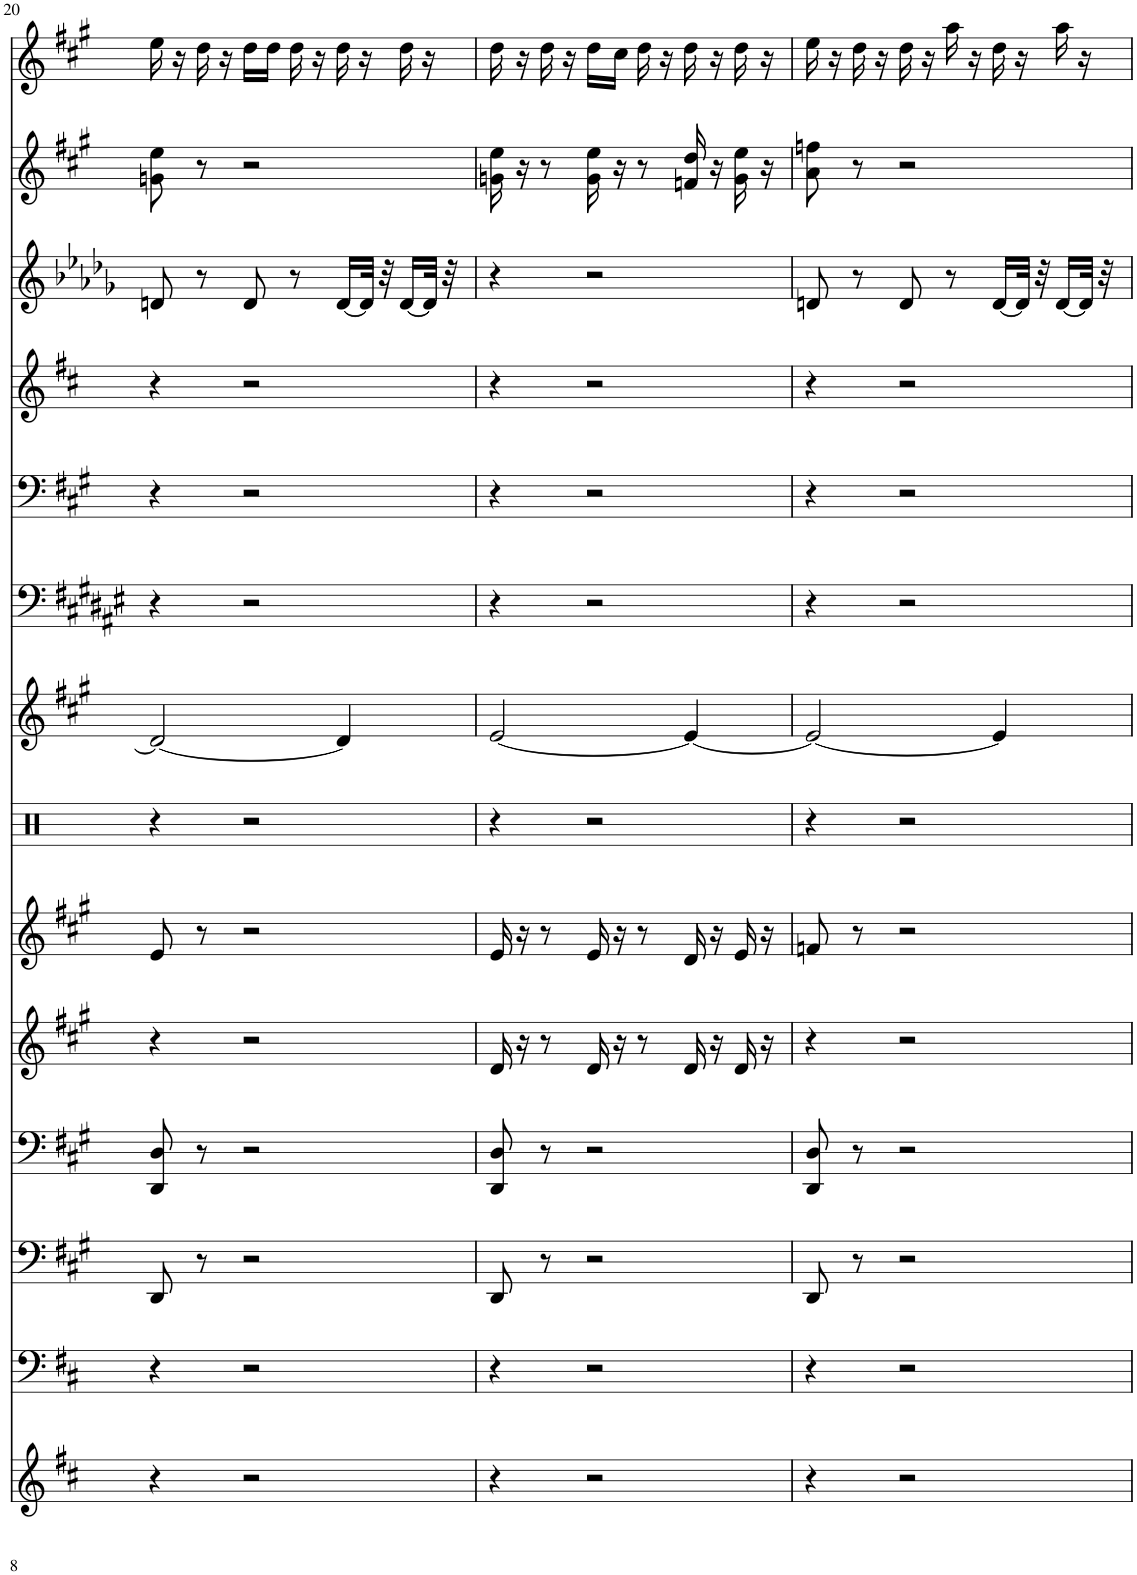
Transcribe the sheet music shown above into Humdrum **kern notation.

**kern	**kern	**kern	**kern	**kern	**kern	**kern	**kern	**kern	**kern	**kern	**kern	**kern	**kern
*part14	*part13	*part12	*part11	*part10	*part9	*part8	*part7	*part6	*part5	*part4	*part3	*part2	*part1
*staff14	*staff13	*staff12	*staff11	*staff10	*staff9	*staff8	*staff7	*staff6	*staff5	*staff4	*staff3	*staff2	*staff1
*I"Brass	*I"Timpani	*I"D.Basses	*I"Cellos	*I"Violas	*I"Violins	*I"Cymbals	*I"Male-voice Choir	*I"Tuba	*I"Trombones	*I"Trumpet I	*I"French Horns	*I"2 Violins	*I"Trumpet II
*I'Brs	*I'Timp	*	*	*	*	*	*I'Ch	*I'Tba	*I'Trb	*I'Tpt	*I'Hn	*	*I'Tpt
!!LO:PB:g=z
*clefG2	*clefF4	*clefF4	*clefF4	*clefG2	*clefG2	*clefX	*clefG2	*clefF4	*clefF4	*clefG2	*clefG2	*clefG2	*clefG2
*	*	*Trd7c12	*	*	*	*	*	*	*	*Trd1c2	*Trd4c7	*	*Trd1c2
*k[f#c#]	*k[f#c#]	*k[f#c#g#]	*k[f#c#g#]	*k[f#c#g#]	*k[f#c#g#]	*k[]	*k[f#c#g#]	*k[f#c#g#d#a#e#]	*k[f#c#g#]	*k[f#c#]	*k[b-e-a-d-g-]	*k[f#c#g#]	*k[f#c#g#]
*M6/8	*M6/8	*M6/8	*M6/8	*M6/8	*M6/8	*M6/8	*M6/8	*M6/8	*M6/8	*M6/8	*M6/8	*M6/8	*M6/8
=20	=20	=20	=20	=20	=20	=20	=20	=20	=20	=20	=20	=20	=20
4r	4r	8DD/	8DD/ 8D/	4r	8e/	4r	2d/_	4r	4r	4r	8dn/	8gn\ 8ee\	16ee\
.	.	.	.	.	.	.	.	.	.	.	.	.	16r
.	.	8r	8r	.	8r	.	.	.	.	.	8r	8r	16dd\
.	.	.	.	.	.	.	.	.	.	.	.	.	16r
2r	2r	2r	2r	2r	2r	2r	.	2r	2r	2r	8d/	2r	16dd\LL
.	.	.	.	.	.	.	.	.	.	.	.	.	16dd\JJ
.	.	.	.	.	.	.	.	.	.	.	8r	.	16dd\
.	.	.	.	.	.	.	.	.	.	.	.	.	16r
.	.	.	.	.	.	.	4d/]	.	.	.	[16d/LL	.	16dd\
.	.	.	.	.	.	.	.	.	.	.	32d/JJk]	.	16r
.	.	.	.	.	.	.	.	.	.	.	32r	.	.
.	.	.	.	.	.	.	.	.	.	.	[16d/LL	.	16dd\
.	.	.	.	.	.	.	.	.	.	.	32d/JJk]	.	16r
.	.	.	.	.	.	.	.	.	.	.	32r	.	.
=21	=21	=21	=21	=21	=21	=21	=21	=21	=21	=21	=21	=21	=21
4r	4r	8DD/	8DD/ 8D/	16d/	16e/	4r	[2e/	4r	4r	4r	4r	16gn\ 16ee\	16dd\
.	.	.	.	16r	16r	.	.	.	.	.	.	16r	16r
.	.	8r	8r	8r	8r	.	.	.	.	.	.	8r	16dd\
.	.	.	.	.	.	.	.	.	.	.	.	.	16r
2r	2r	2r	2r	16d/	16e/	2r	.	2r	2r	2r	2r	16g\ 16ee\	16dd\LL
.	.	.	.	16r	16r	.	.	.	.	.	.	16r	16cc#\JJ
.	.	.	.	8r	8r	.	.	.	.	.	.	8r	16dd\
.	.	.	.	.	.	.	.	.	.	.	.	.	16r
.	.	.	.	16d/	16d/	.	4e/_	.	.	.	.	16fn/ 16dd/	16dd\
.	.	.	.	16r	16r	.	.	.	.	.	.	16r	16r
.	.	.	.	16d/	16e/	.	.	.	.	.	.	16g\ 16ee\	16dd\
.	.	.	.	16r	16r	.	.	.	.	.	.	16r	16r
=22	=22	=22	=22	=22	=22	=22	=22	=22	=22	=22	=22	=22	=22
4r	4r	8DD/	8DD/ 8D/	4r	8fn/	4r	2e/_	4r	4r	4r	8dn/	8a\ 8ffn\	16ee\
.	.	.	.	.	.	.	.	.	.	.	.	.	16r
.	.	8r	8r	.	8r	.	.	.	.	.	8r	8r	16dd\
.	.	.	.	.	.	.	.	.	.	.	.	.	16r
2r	2r	2r	2r	2r	2r	2r	.	2r	2r	2r	8d/	2r	16dd\
.	.	.	.	.	.	.	.	.	.	.	.	.	16r
.	.	.	.	.	.	.	.	.	.	.	8r	.	16aa\
.	.	.	.	.	.	.	.	.	.	.	.	.	16r
.	.	.	.	.	.	.	4e/]	.	.	.	[16d/LL	.	16dd\
.	.	.	.	.	.	.	.	.	.	.	32d/JJk]	.	16r
.	.	.	.	.	.	.	.	.	.	.	32r	.	.
.	.	.	.	.	.	.	.	.	.	.	[16d/LL	.	16aa\
.	.	.	.	.	.	.	.	.	.	.	32d/JJk]	.	16r
.	.	.	.	.	.	.	.	.	.	.	32r	.	.
=	=	=	=	=	=	=	=	=	=	=	=	=	=
*-	*-	*-	*-	*-	*-	*-	*-	*-	*-	*-	*-	*-	*-
